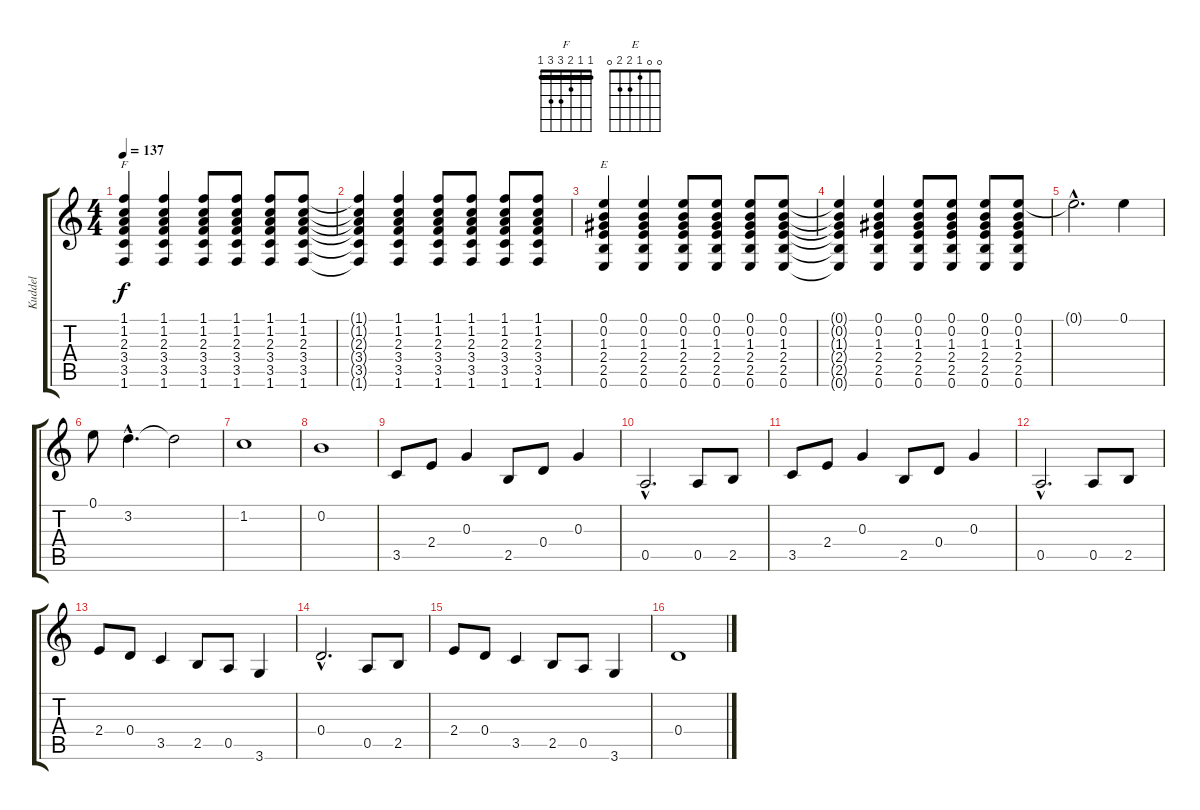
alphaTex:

\track ("Kuddel" "Kuddel") {instrument overdrivenguitar}
\staff {score tabs}
\tuning (E4 B3 G3 D3 A2 E2) {hide}
\chord ("F" 1 1 2 3 3 1) {barre 1}
\chord ("E" 0 0 1 2 2 0)
\ts (4 4)
\tempo 137
\clef g2
\ks c
(1.1 1.2 2.3 3.4 3.5 1.6).4{ch "F" dy f} (1.1 1.2 2.3 3.4 3.5 1.6).4 (1.1 1.2 2.3 3.4 3.5 1.6).8 (1.1 1.2 2.3 3.4 3.5 1.6).8 (1.1 1.2 2.3 3.4 3.5 1.6).8 (1.1 1.2 2.3 3.4 3.5 1.6).8 |
(1.1{t} 1.2{t} 2.3{t} 3.4{t} 3.5{t} 1.6{t}).4 (1.1 1.2 2.3 3.4 3.5 1.6).4 (1.1 1.2 2.3 3.4 3.5 1.6).8 (1.1 1.2 2.3 3.4 3.5 1.6).8 (1.1 1.2 2.3 3.4 3.5 1.6).8 (1.1 1.2 2.3 3.4 3.5 1.6).8 |
(0.1 0.2 1.3 2.4 2.5 0.6).4{ch "E"} (0.1 0.2 1.3 2.4 2.5 0.6).4 (0.1 0.2 1.3 2.4 2.5 0.6).8 (0.1 0.2 1.3 2.4 2.5 0.6).8 (0.1 0.2 1.3 2.4 2.5 0.6).8 (0.1 0.2 1.3 2.4 2.5 0.6).8 |
(0.1{t} 0.2{t} 1.3{t} 2.4{t} 2.5{t} 0.6{t}).4 (0.1 0.2 1.3 2.4 2.5 0.6).4 (0.1 0.2 1.3 2.4 2.5 0.6).8 (0.1 0.2 1.3 2.4 2.5 0.6).8 (0.1 0.2 1.3 2.4 2.5 0.6).8 (0.1 0.2 1.3 2.4 2.5 0.6).8 |
0.1{hac t}.2{d} 0.1.4 |
0.1.8 3.2{hac}.4{d} 3.2{t}.2 |
1.2.1 |
0.2.1 |
3.5.8 2.4.8 0.3.4 2.5.8 0.4.8 0.3.4 |
0.5{hac}.2{d} 0.5.8 2.5.8 |
3.5.8 2.4.8 0.3.4 2.5.8 0.4.8 0.3.4 |
0.5{hac}.2{d} 0.5.8 2.5.8 |
2.4.8 0.4.8 3.5.4 2.5.8 0.5.8 3.6.4 |
0.4{hac}.2{d} 0.5.8 2.5.8 |
2.4.8 0.4.8 3.5.4 2.5.8 0.5.8 3.6.4 |
0.4.1
